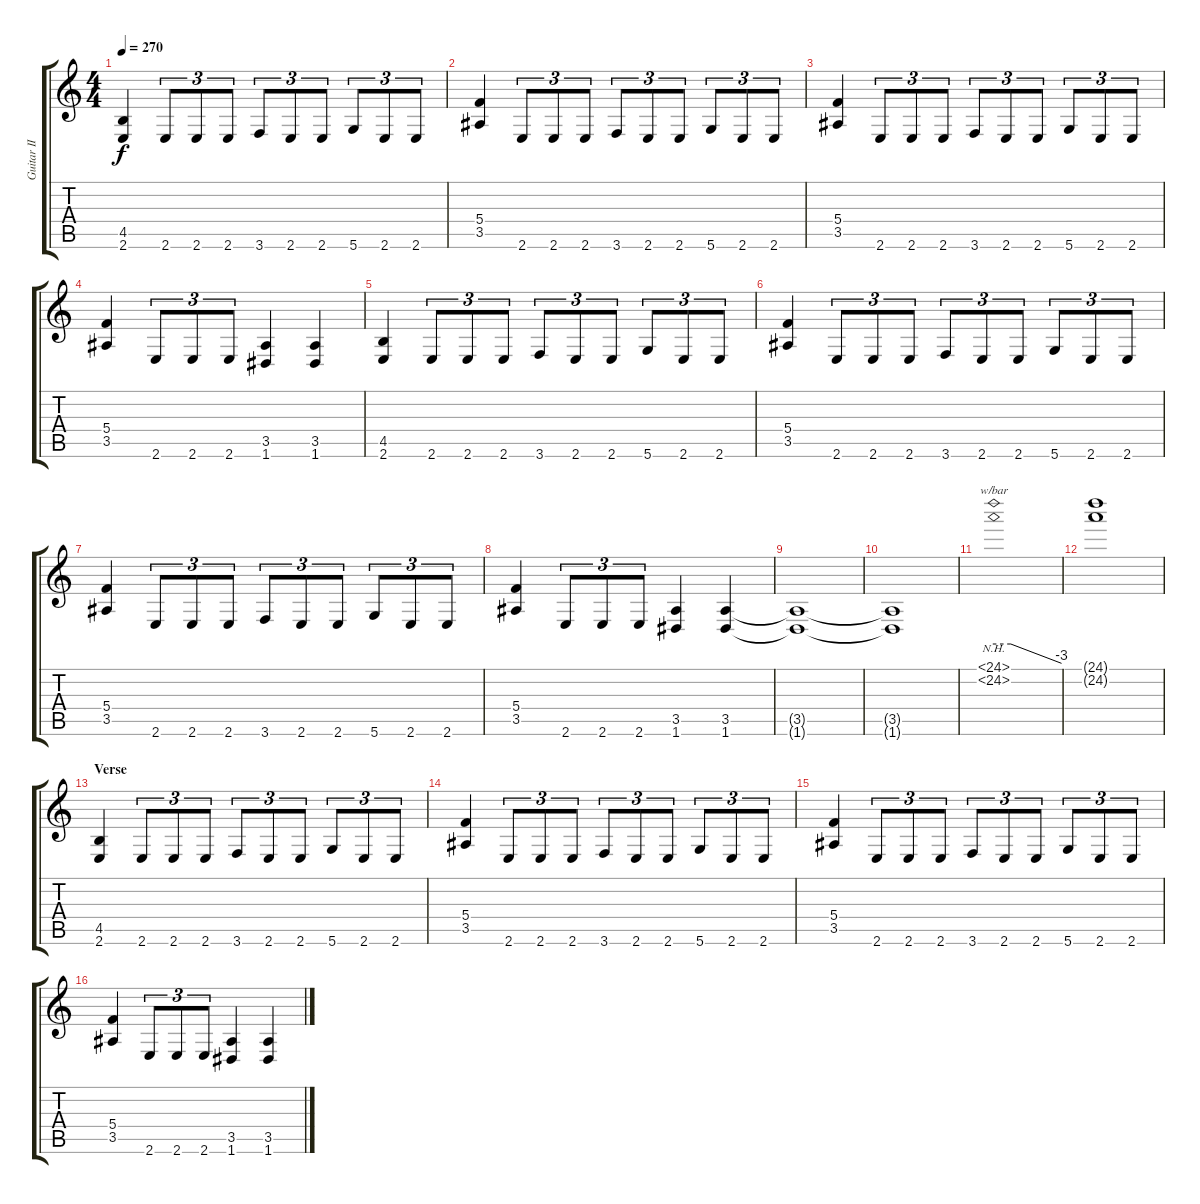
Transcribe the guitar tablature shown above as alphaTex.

\track ("Guitar II" "Guitar II") {instrument distortionguitar}
\staff {score tabs}
\tuning (D4 A3 F3 C3 G2 D2) {hide}
\ts (4 4)
\tempo 270
\clef g2
\ks c
(4.5 2.6).4{dy f} 2.6.8{tu (3 2)} 2.6.8{tu (3 2)} 2.6.8{tu (3 2)} 3.6.8{tu (3 2)} 2.6.8{tu (3 2)} 2.6.8{tu (3 2)} 5.6.8{tu (3 2)} 2.6.8{tu (3 2)} 2.6.8{tu (3 2)} |
(5.4 3.5).4 2.6.8{tu (3 2)} 2.6.8{tu (3 2)} 2.6.8{tu (3 2)} 3.6.8{tu (3 2)} 2.6.8{tu (3 2)} 2.6.8{tu (3 2)} 5.6.8{tu (3 2)} 2.6.8{tu (3 2)} 2.6.8{tu (3 2)} |
(5.4 3.5).4 2.6.8{tu (3 2)} 2.6.8{tu (3 2)} 2.6.8{tu (3 2)} 3.6.8{tu (3 2)} 2.6.8{tu (3 2)} 2.6.8{tu (3 2)} 5.6.8{tu (3 2)} 2.6.8{tu (3 2)} 2.6.8{tu (3 2)} |
(5.4 3.5).4 2.6.8{tu (3 2)} 2.6.8{tu (3 2)} 2.6.8{tu (3 2)} (3.5 1.6).4 (3.5 1.6).4 |
(4.5 2.6).4 2.6.8{tu (3 2)} 2.6.8{tu (3 2)} 2.6.8{tu (3 2)} 3.6.8{tu (3 2)} 2.6.8{tu (3 2)} 2.6.8{tu (3 2)} 5.6.8{tu (3 2)} 2.6.8{tu (3 2)} 2.6.8{tu (3 2)} |
(5.4 3.5).4 2.6.8{tu (3 2)} 2.6.8{tu (3 2)} 2.6.8{tu (3 2)} 3.6.8{tu (3 2)} 2.6.8{tu (3 2)} 2.6.8{tu (3 2)} 5.6.8{tu (3 2)} 2.6.8{tu (3 2)} 2.6.8{tu (3 2)} |
(5.4 3.5).4 2.6.8{tu (3 2)} 2.6.8{tu (3 2)} 2.6.8{tu (3 2)} 3.6.8{tu (3 2)} 2.6.8{tu (3 2)} 2.6.8{tu (3 2)} 5.6.8{tu (3 2)} 2.6.8{tu (3 2)} 2.6.8{tu (3 2)} |
(5.4 3.5).4 2.6.8{tu (3 2)} 2.6.8{tu (3 2)} 2.6.8{tu (3 2)} (3.5 1.6).4 (3.5 1.6).4 |
(3.5{t} 1.6{t}).1 |
(3.5{t} 1.6{t}).1 |
(24.1{nh} 24.2{nh}).1{tbe (custom default 0 0 15 0 60 -12)} |
(24.1{t} 24.2{t}).1 |
\section ("" "Verse")
(4.5 2.6).4 2.6.8{tu (3 2)} 2.6.8{tu (3 2)} 2.6.8{tu (3 2)} 3.6.8{tu (3 2)} 2.6.8{tu (3 2)} 2.6.8{tu (3 2)} 5.6.8{tu (3 2)} 2.6.8{tu (3 2)} 2.6.8{tu (3 2)} |
(5.4 3.5).4 2.6.8{tu (3 2)} 2.6.8{tu (3 2)} 2.6.8{tu (3 2)} 3.6.8{tu (3 2)} 2.6.8{tu (3 2)} 2.6.8{tu (3 2)} 5.6.8{tu (3 2)} 2.6.8{tu (3 2)} 2.6.8{tu (3 2)} |
(5.4 3.5).4 2.6.8{tu (3 2)} 2.6.8{tu (3 2)} 2.6.8{tu (3 2)} 3.6.8{tu (3 2)} 2.6.8{tu (3 2)} 2.6.8{tu (3 2)} 5.6.8{tu (3 2)} 2.6.8{tu (3 2)} 2.6.8{tu (3 2)} |
(5.4 3.5).4 2.6.8{tu (3 2)} 2.6.8{tu (3 2)} 2.6.8{tu (3 2)} (3.5 1.6).4 (3.5 1.6).4
